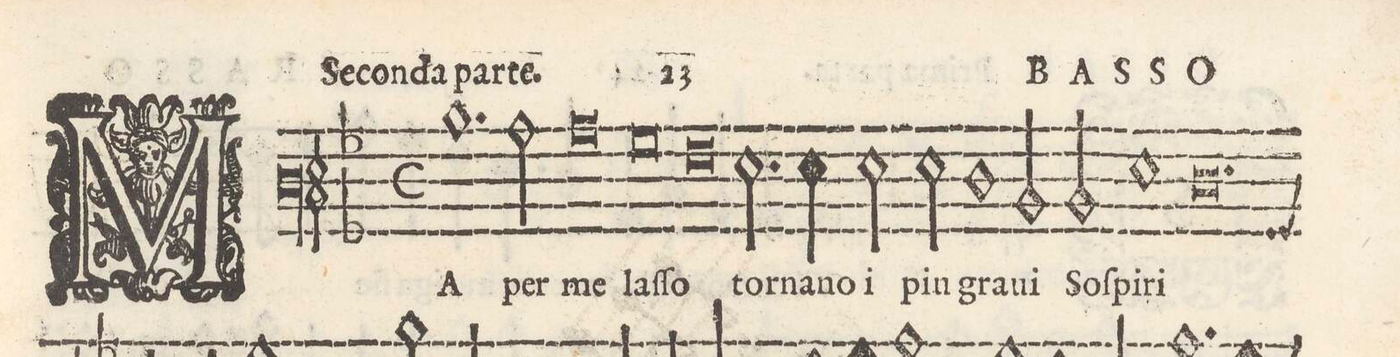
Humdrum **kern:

**kern	**text
*I"BASSO	*
*clefF3	*
*k[b-]	*
*met(C)	*
*M2/1	*
1.d	MA
2c\	per
=2-	=2-
0c	me
=3-	=3-
0B-	laſ-
=4-	=4-
0A	ſo
=5-	=5-
2.G\	tor-
4G\	-na-
2G\	-no_i
2G\	piu
=6-	=6-
1F	gra-
2D/	-ui
2D/	So-
=7-	=7-
1G	ſpi-
0.F	ri
=8-	=8-
*custos:BB	*
=9-	=9-
*-	*-
